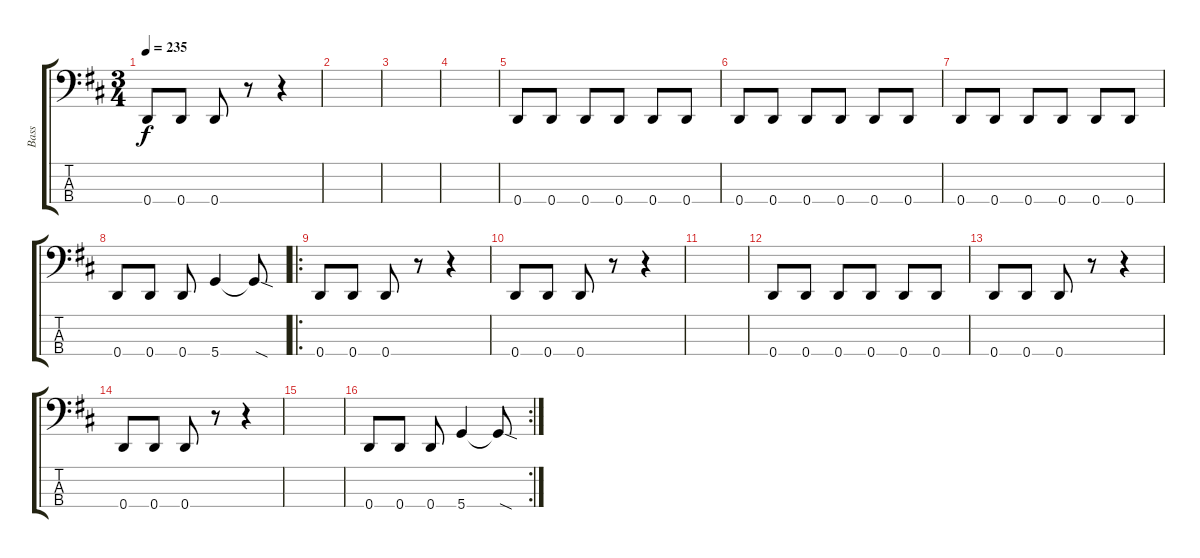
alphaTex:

\track ("Bass" "Bass") {instrument electricbassfinger}
\staff {score tabs}
\tuning (F2 C2 G1 D1) {hide}
\ts (3 4)
\tempo 235
\clef f4
\ks d
0.4.8{dy f} 0.4.8 0.4.8 r.8 r.4 |
|
|
|
0.4.8 0.4.8 0.4.8 0.4.8 0.4.8 0.4.8 |
0.4.8 0.4.8 0.4.8 0.4.8 0.4.8 0.4.8 |
0.4.8 0.4.8 0.4.8 0.4.8 0.4.8 0.4.8 |
0.4.8 0.4.8 0.4.8 5.4.4 5.4{sod t}.8 |
\ro
0.4.8 0.4.8 0.4.8 r.8 r.4 |
0.4.8 0.4.8 0.4.8 r.8 r.4 |
|
0.4.8 0.4.8 0.4.8 0.4.8 0.4.8 0.4.8 |
0.4.8 0.4.8 0.4.8 r.8 r.4 |
0.4.8 0.4.8 0.4.8 r.8 r.4 |
|
\rc 2
0.4.8 0.4.8 0.4.8 5.4.4 5.4{sod t}.8
